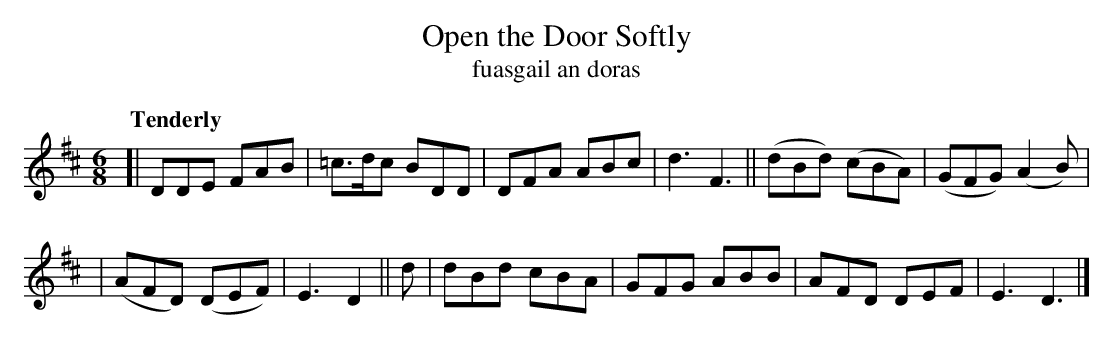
X:1
T: Open the Door Softly
T: fuasgail an doras
M: 6/8
L: 1/8
Q: "Tenderly"
K: D
[| DDE FAB | =c>dc BDD | DFA ABc | d3 F3 || (dBd) (cBA) | (GFG) (A2B) |
| (AFD) (DEF) | E3 D2 || d | dBd cBA | GFG ABB | AFD DEF | E3 D3 |]
